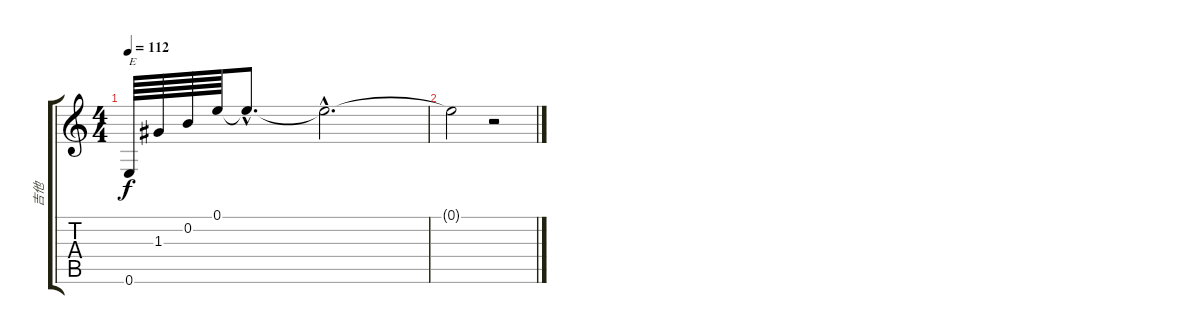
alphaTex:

\track ("吉他" "吉他") {instrument acousticguitarsteel}
\staff {score tabs}
\tuning (E4 B3 G3 D3 A2 E2) {hide}
\ts (4 4)
\tempo 112
\clef g2
\ks c
0.6.64{txt "E" dy f} 1.3.64 0.2.64 0.1.64 0.1{hac t}.8{d} 0.1{hac t}.2{d} |
0.1{t}.2 r.2
